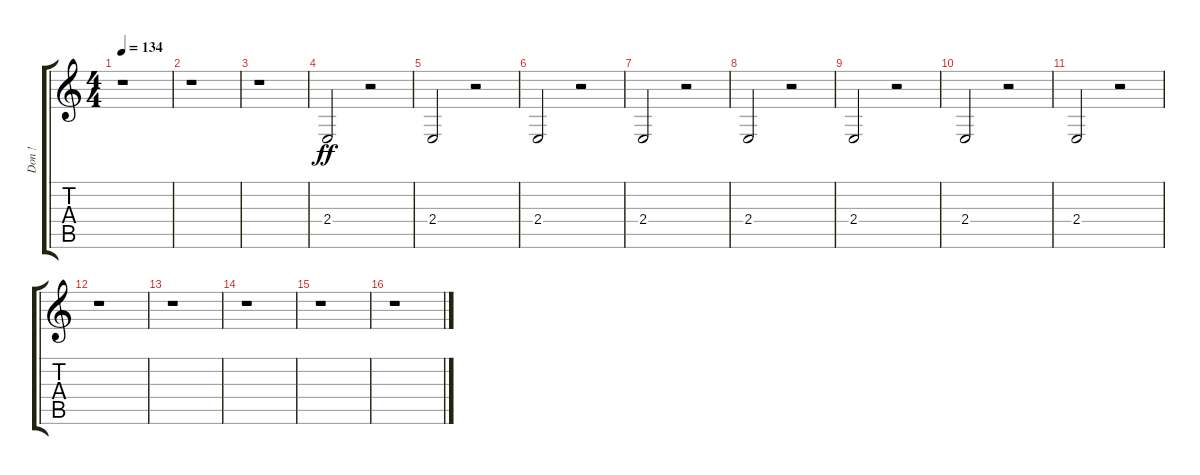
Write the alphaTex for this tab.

\track ("Don !" "Don !") {instrument taikodrum}
\staff {score tabs}
\tuning (E4 B3 G3 D3 A2 E2) {hide}
\ts (4 4)
\tempo 134
\clef g2
\ks c
r.1{dy ff} |
r.1 |
r.1 |
2.4.2 r.2 |
2.4.2 r.2 |
2.4.2 r.2 |
2.4.2 r.2 |
2.4.2 r.2 |
2.4.2 r.2 |
2.4.2 r.2 |
2.4.2 r.2 |
r.1 |
r.1 |
r.1 |
r.1 |
r.1
